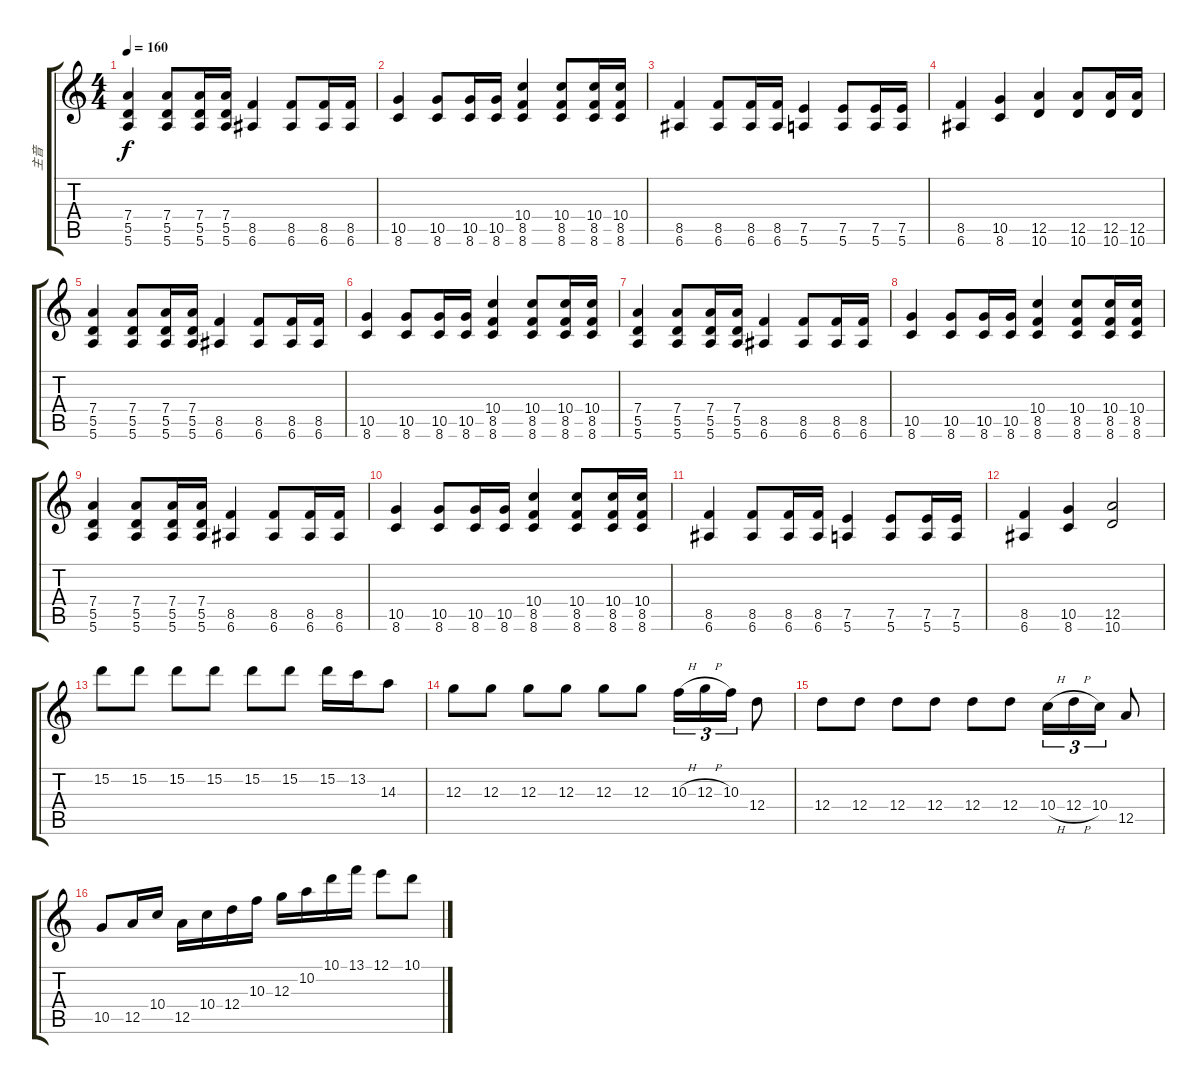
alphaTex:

\track ("主音" "主音") {instrument overdrivenguitar}
\staff {score tabs}
\tuning (E4 B3 G3 D3 A2 E2) {hide}
\ts (4 4)
\tempo 160
\clef g2
\ks c
(7.4 5.5 5.6).4{dy f} (7.4 5.5 5.6).8 (7.4 5.5 5.6).16 (7.4 5.5 5.6).16 (8.5 6.6).4 (8.5 6.6).8 (8.5 6.6).16 (8.5 6.6).16 |
(10.5 8.6).4 (10.5 8.6).8 (10.5 8.6).16 (10.5 8.6).16 (10.4 8.5 8.6).4 (10.4 8.5 8.6).8 (10.4 8.5 8.6).16 (10.4 8.5 8.6).16 |
(8.5 6.6).4 (8.5 6.6).8 (8.5 6.6).16 (8.5 6.6).16 (7.5 5.6).4 (7.5 5.6).8 (7.5 5.6).16 (7.5 5.6).16 |
(8.5 6.6).4 (10.5 8.6).4 (12.5 10.6).4 (12.5 10.6).8 (12.5 10.6).16 (12.5 10.6).16 |
(7.4 5.5 5.6).4 (7.4 5.5 5.6).8 (7.4 5.5 5.6).16 (7.4 5.5 5.6).16 (8.5 6.6).4 (8.5 6.6).8 (8.5 6.6).16 (8.5 6.6).16 |
(10.5 8.6).4 (10.5 8.6).8 (10.5 8.6).16 (10.5 8.6).16 (10.4 8.5 8.6).4 (10.4 8.5 8.6).8 (10.4 8.5 8.6).16 (10.4 8.5 8.6).16 |
(7.4 5.5 5.6).4 (7.4 5.5 5.6).8 (7.4 5.5 5.6).16 (7.4 5.5 5.6).16 (8.5 6.6).4 (8.5 6.6).8 (8.5 6.6).16 (8.5 6.6).16 |
(10.5 8.6).4 (10.5 8.6).8 (10.5 8.6).16 (10.5 8.6).16 (10.4 8.5 8.6).4 (10.4 8.5 8.6).8 (10.4 8.5 8.6).16 (10.4 8.5 8.6).16 |
(7.4 5.5 5.6).4 (7.4 5.5 5.6).8 (7.4 5.5 5.6).16 (7.4 5.5 5.6).16 (8.5 6.6).4 (8.5 6.6).8 (8.5 6.6).16 (8.5 6.6).16 |
(10.5 8.6).4 (10.5 8.6).8 (10.5 8.6).16 (10.5 8.6).16 (10.4 8.5 8.6).4 (10.4 8.5 8.6).8 (10.4 8.5 8.6).16 (10.4 8.5 8.6).16 |
(8.5 6.6).4 (8.5 6.6).8 (8.5 6.6).16 (8.5 6.6).16 (7.5 5.6).4 (7.5 5.6).8 (7.5 5.6).16 (7.5 5.6).16 |
(8.5 6.6).4 (10.5 8.6).4 (12.5 10.6).2 |
15.2.8{volume 15 instrument acousticgrandpiano} 15.2.8 15.2.8 15.2.8 15.2.8 15.2.8 15.2.16 13.2.16 14.3.8 |
12.3.8 12.3.8 12.3.8 12.3.8 12.3.8 12.3.8 10.3{h}.16{tu (3 2)} 12.3{h}.16{tu (3 2)} 10.3.16{tu (3 2)} 12.4.8 |
12.4.8 12.4.8 12.4.8 12.4.8 12.4.8 12.4.8 10.4{h}.16{tu (3 2)} 12.4{h}.16{tu (3 2)} 10.4.16{tu (3 2)} 12.5.8 |
10.5.8 12.5.16 10.4.16 12.5.16 10.4.16 12.4.16 10.3.16 12.3.16 10.2.16 10.1.16 13.1.16 12.1.8 10.1.8
